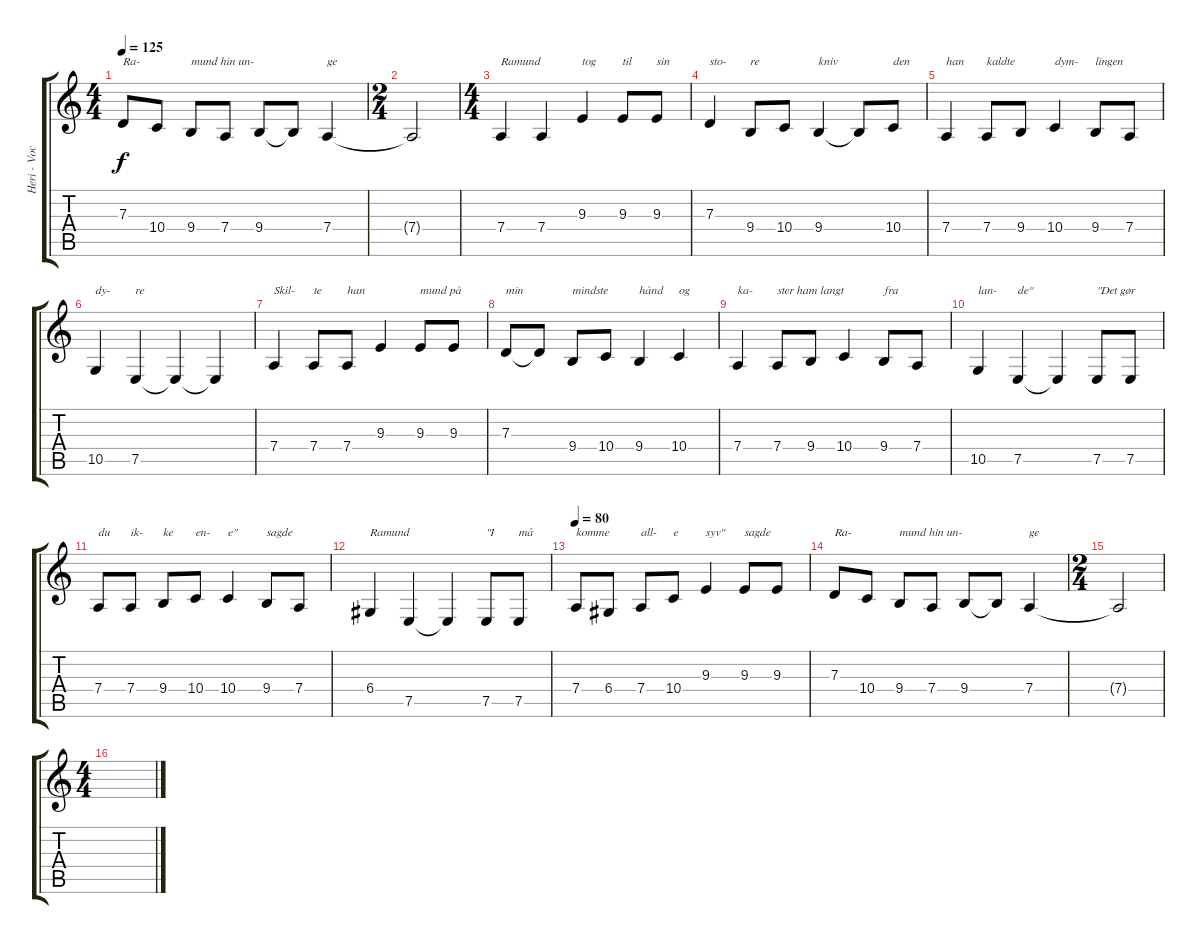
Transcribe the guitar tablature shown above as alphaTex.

\track ("Heri - Vocals" "Heri - Voc") {instrument lead1square}
\staff {score tabs}
\tuning (E4 B3 G3 D3 A2 E2) {hide}
\ts (4 4)
\tempo 125
\clef g2
\ks c
7.3.8{txt "Ra-" dy f} 10.4.8 9.4.8{txt "mund hin un-"} 7.4.8 9.4.8 9.4{t}.8 7.4.4{txt "ge"} |
\ts (2 4)
7.4{t}.2 |
\ts (4 4)
7.4.4{txt "Ramund" volume 16} 7.4.4 9.3.4{txt "tog"} 9.3.8{txt "til"} 9.3.8{txt "sin"} |
7.3.4{txt "sto-"} 9.4.8{txt "re"} 10.4.8 9.4.4{txt "kniv"} 9.4{t}.8 10.4.8{txt "den"} |
7.4.4{txt "han"} 7.4.8{txt "kaldte"} 9.4.8 10.4.4{txt "dym-"} 9.4.8{txt "lingen"} 7.4.8 |
10.5.4{txt "dy-"} 7.5.4{txt "re"} 7.5{t}.4 7.5{t}.4 |
7.4.4{txt "Skil-"} 7.4.8{txt "te"} 7.4.8{txt "han"} 9.3.4 9.3.8{txt "mund på"} 9.3.8 |
7.3.8{txt "min"} 7.3{t}.8 9.4.8{txt "mindste"} 10.4.8 9.4.4{txt "hånd"} 10.4.4{txt "og"} |
7.4.4{txt "ka-"} 7.4.8{txt "ster ham langt"} 9.4.8 10.4.4 9.4.8{txt "fra"} 7.4.8 |
10.5.4{txt "lan-"} 7.5.4{txt "de\""} 7.5{t}.4 7.5.8{txt "\"Det gør"} 7.5.8 |
7.4.8{txt "du"} 7.4.8{txt "ik-"} 9.4.8{txt "ke"} 10.4.8{txt "en-"} 10.4.4{txt "e\""} 9.4.8{txt "sagde"} 7.4.8 |
6.4.4{txt "Ramund"} 7.5.4 7.5{t}.4 7.5.8{txt "\"I"} 7.5.8{txt "må"} |
\tempo 80
7.4.8{txt "komme"} 6.4.8 7.4.8{txt "all-"} 10.4.8{txt "e"} 9.3.4{txt "syv\""} 9.3.8{txt "sagde"} 9.3.8 |
7.3.8{txt "Ra-"} 10.4.8 9.4.8{txt "mund hin un-"} 7.4.8 9.4.8 9.4{t}.8 7.4.4{txt "ge"} |
\ts (2 4)
7.4{t}.2 |
\ts (4 4)
